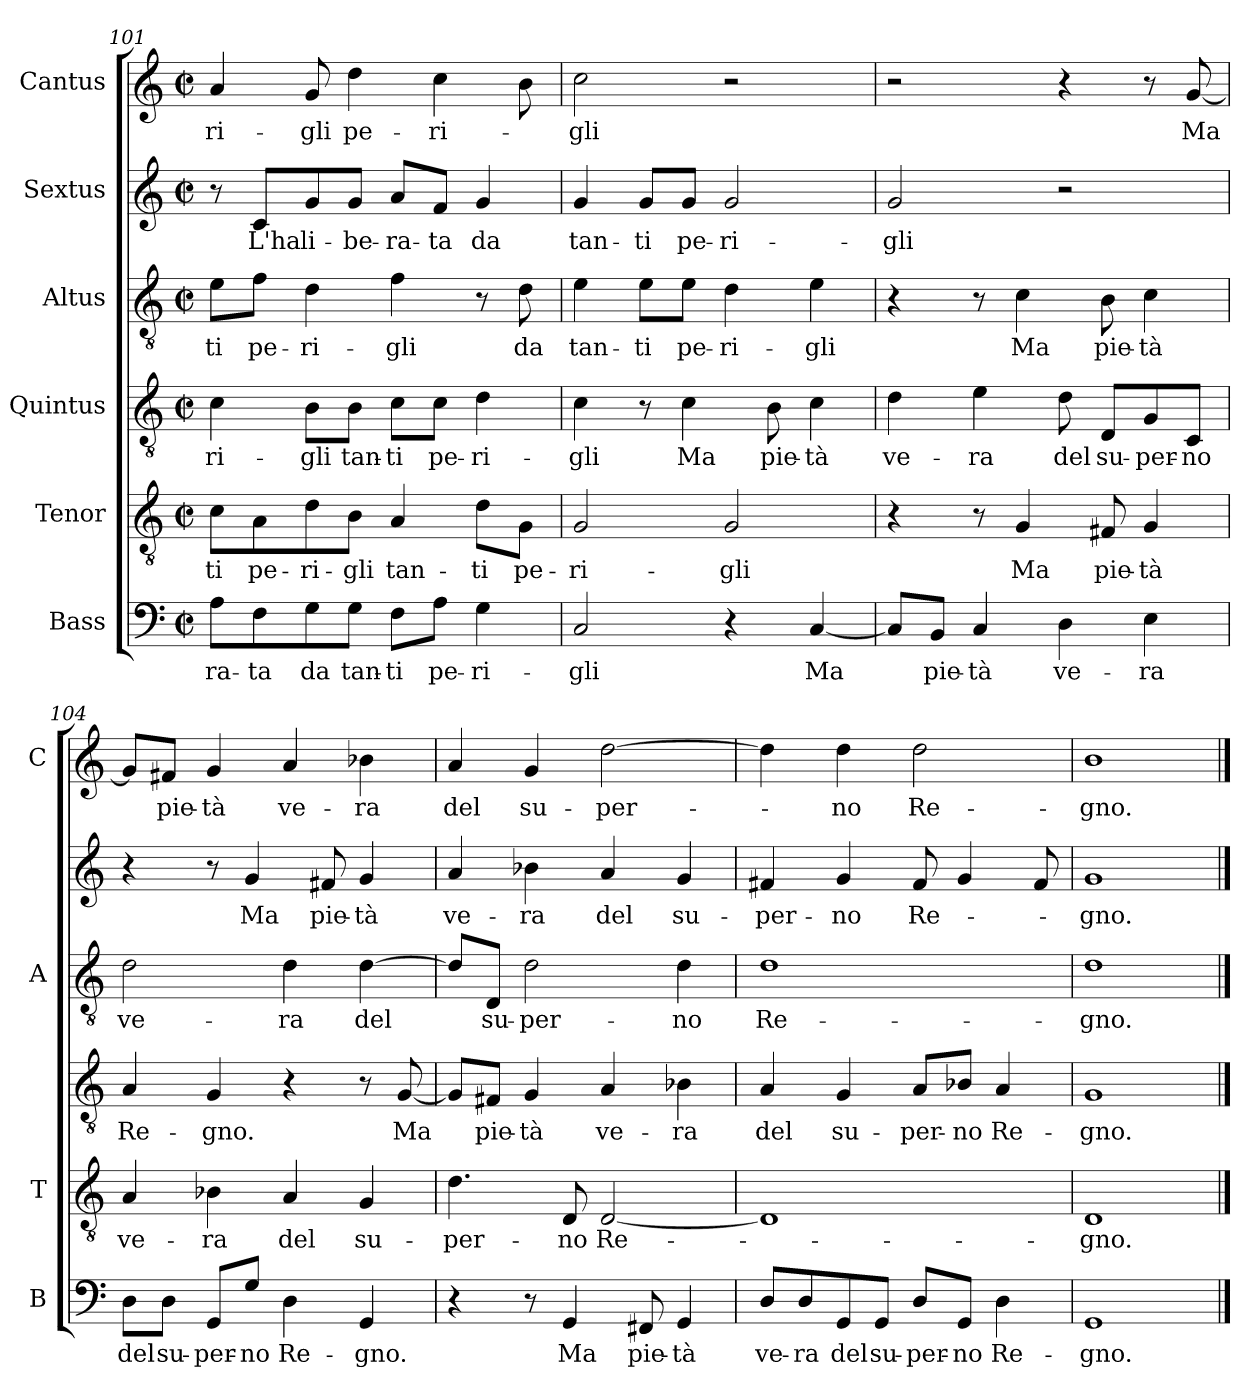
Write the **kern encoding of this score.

**kern	**text	**kern	**text	**kern	**text	**kern	**text	**kern	**text	**kern	**text
*part6	*part6	*part5	*part5	*part4	*part4	*part3	*part3	*part2	*part2	*part1	*part1
*staff6	*staff6	*staff5	*staff5	*staff4	*staff4	*staff3	*staff3	*staff2	*staff2	*staff1	*staff1
*I"Bass	*	*I"Tenor	*	*I"Quintus	*	*I"Altus	*	*I"Sextus	*	*I"Cantus	*
*I'B	*	*I'T	*	*	*	*I'A	*	*	*	*I'C	*
*clefF4	*	*clefGv2	*	*clefGv2	*	*clefGv2	*	*clefG2	*	*clefG2	*
*k[]	*	*k[]	*	*k[]	*	*k[]	*	*k[]	*	*k[]	*
*C:	*	*C:	*	*C:	*	*C:	*	*C:	*	*C:	*
*M2/2	*	*M2/2	*	*M2/2	*	*M2/2	*	*M2/2	*	*M2/2	*
*met(c|)	*	*met(c|)	*	*met(c|)	*	*met(c|)	*	*met(c|)	*	*met(c|)	*
=101	=101	=101	=101	=101	=101	=101	=101	=101	=101	=101	=101
8A\L	-ra-	8c\L	-ti	4c\	-ri-	8e\L	-ti	8r	.	4a/	-ri-
8F\	-ta	8A\	pe-	.	.	8f\J	pe-	8c/L	L'ha	.	.
8G\	da	8d\	-ri-	8B\L	-gli	4d\	-ri-	8g/	li-	8g/	-gli
8G\J	tan-	8B\J	-gli	8B\J	tan-	.	.	8g/J	-be-	4dd\	pe-
8F\L	-ti	4A/	tan-	8c\L	-ti	4f\	-gli	8a/L	-ra-	.	.
8A\J	pe-	.	.	8c\J	pe-	.	.	8f/J	-ta	4cc\	-ri-
4G\	-ri-	8d\L	-ti	4d\	-ri-	8r	.	4g/	da	.	.
.	.	8G\J	pe-	.	.	8d\	da	.	.	8b\	.
=102	=102	=102	=102	=102	=102	=102	=102	=102	=102	=102	=102
2C/	-gli	2G/	-ri-	4c\	-gli	4e\	tan-	4g/	tan-	2cc\	-gli
.	.	.	.	8r	.	8e\L	-ti	8g/L	-ti	.	.
.	.	.	.	4c\	Ma	8e\J	pe-	8g/J	pe-	.	.
4r	.	2G/	-gli	.	.	4d\	-ri-	2g/	-ri-	2r	.
.	.	.	.	8B\	pie-	.	.	.	.	.	.
[4C/	Ma	.	.	4c\	-tà	4e\	-gli	.	.	.	.
=103	=103	=103	=103	=103	=103	=103	=103	=103	=103	=103	=103
8C/L]	.	4r	.	4d\	ve-	4r	.	2g/	-gli	2r	.
8BB/J	pie-	.	.	.	.	.	.	.	.	.	.
4C/	-tà	8r	.	4e\	-ra	8r	.	.	.	.	.
.	.	4G/	Ma	.	.	4c\	Ma	.	.	.	.
4D\	ve-	.	.	8d\	del	.	.	2r	.	4r	.
.	.	8F#X/	pie-	8D/L	su-	8B\	pie-	.	.	.	.
4E\	-ra	4G/	-tà	8G/	-per-	4c\	-tà	.	.	8r	.
.	.	.	.	8C/J	-no	.	.	.	.	[8g/	Ma
!!LO:PB:g=z
=104	=104	=104	=104	=104	=104	=104	=104	=104	=104	=104	=104
8D\L	del	4A/	ve-	4A/	Re-	2d\	ve-	4r	.	8g/L]	.
8D\J	su-	.	.	.	.	.	.	.	.	8f#X/J	pie-
8GG/L	-per-	4B-X\	-ra	4G/	-gno.	.	.	8r	.	4g/	-tà
8G/J	-no	.	.	.	.	.	.	4g/	Ma	.	.
4D\	Re-	4A/	del	4r	.	4d\	-ra	.	.	4a/	ve-
.	.	.	.	.	.	.	.	8f#X/	pie-	.	.
4GG/	-gno.	4G/	su-	8r	.	[4d\	del	4g/	-tà	4b-X\	-ra
.	.	.	.	[8G/	Ma	.	.	.	.	.	.
=105	=105	=105	=105	=105	=105	=105	=105	=105	=105	=105	=105
4r	.	4.d\	-per-	8G/L]	.	8d/L]	.	4a/	ve-	4a/	del
.	.	.	.	8F#X/J	pie-	8D/J	su-	.	.	.	.
8r	.	.	.	4G/	-tà	2d\	-per-	4b-X\	-ra	4g/	su-
4GG/	Ma	8D/	-no	.	.	.	.	.	.	.	.
.	.	[2D/	Re-	4A/	ve-	.	.	4a/	del	[2dd\	-per-
8FF#X/	pie-	.	.	.	.	.	.	.	.	.	.
4GG/	-tà	.	.	4B-X\	-ra	4d\	-no	4g/	su-	.	.
=106	=106	=106	=106	=106	=106	=106	=106	=106	=106	=106	=106
8D/L	ve-	1D]	.	4A/	del	1d	Re-	4f#X/	-per-	4dd\]	.
8D/	-ra	.	.	.	.	.	.	.	.	.	.
8GG/	del	.	.	4G/	su-	.	.	4g/	-no	4dd\	-no
8GG/J	su-	.	.	.	.	.	.	.	.	.	.
8D/L	-per-	.	.	8A/L	-per-	.	.	8f#/	Re-	2dd\	Re-
8GG/J	-no	.	.	8B-X/J	-no	.	.	4g/	.	.	.
4D\	Re-	.	.	4A/	Re-	.	.	.	.	.	.
.	.	.	.	.	.	.	.	8f#/	.	.	.
=107	=107	=107	=107	=107	=107	=107	=107	=107	=107	=107	=107
1GG	-gno.	1D	-gno.	1G	-gno.	1d	-gno.	1g	-gno.	1b	-gno.
==	==	==	==	==	==	==	==	==	==	==	==
*-	*-	*-	*-	*-	*-	*-	*-	*-	*-	*-	*-
